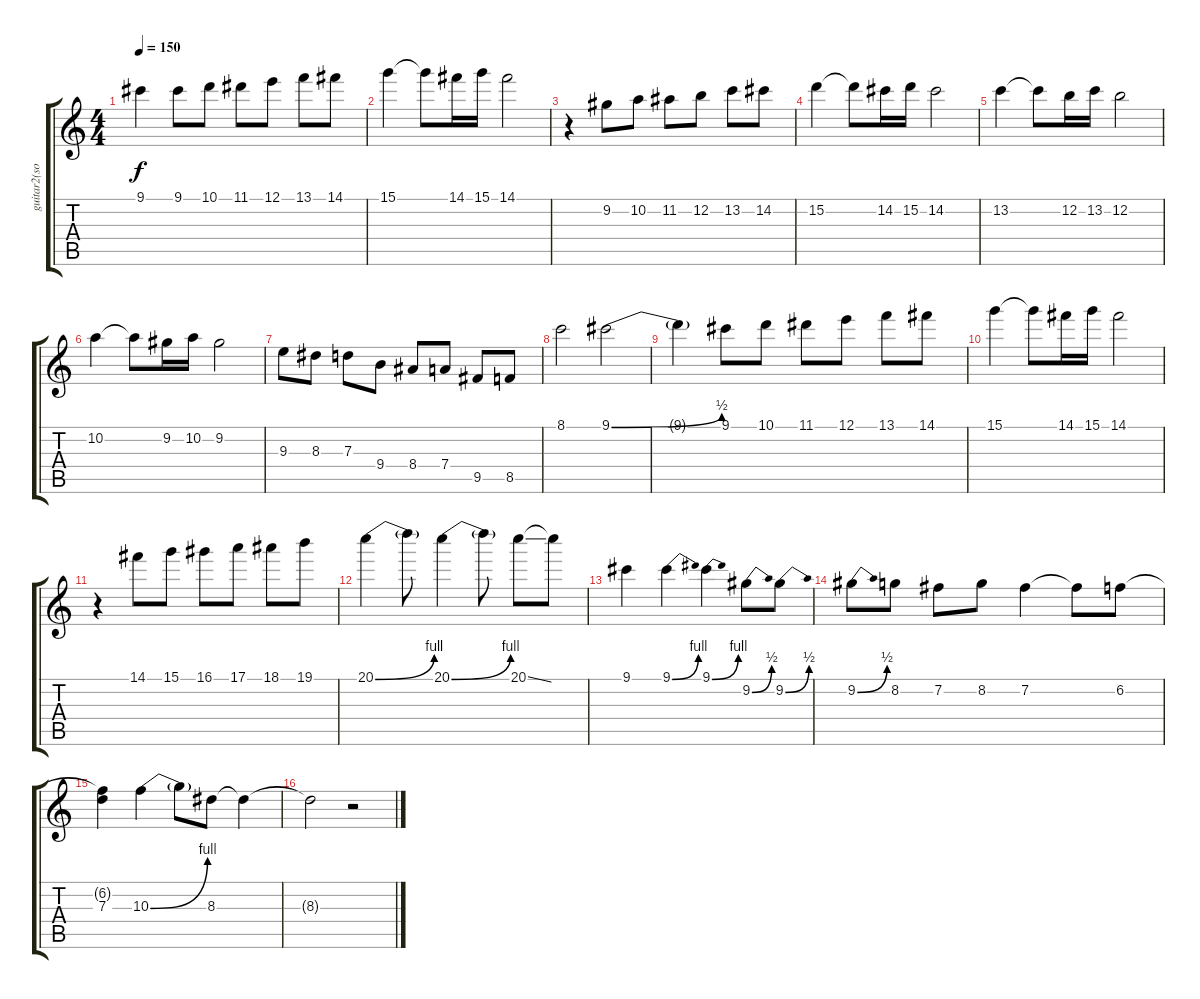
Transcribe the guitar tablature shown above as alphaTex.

\track ("guitar2(solo)" "guitar2(so") {instrument distortionguitar}
\staff {score tabs}
\tuning (E4 B3 G3 D3 A2 E2) {hide}
\ts (4 4)
\tempo 150
\clef g2
\ks c
9.1{t}.4{dy f} 9.1.8 10.1.8 11.1.8 12.1.8 13.1.8 14.1.8 |
15.1.4 15.1{t}.8 14.1.16 15.1.16 14.1.2 |
r.4 9.2.8 10.2.8 11.2.8 12.2.8 13.2.8 14.2.8 |
15.2.4 15.2{t}.8 14.2.16 15.2.16 14.2.2 |
13.2.4 13.2{t}.8 12.2.16 13.2.16 12.2.2 |
10.2.4 10.2{t}.8 9.2.16 10.2.16 9.2.2 |
9.3.8 8.3.8 7.3.8 9.4.8 8.4.8 7.4.8 9.5.8 8.5.8 |
8.1.2 9.1{be (bend 0 0 60 2)}.2 |
9.1{t}.4 9.1.8 10.1.8 11.1.8 12.1.8 13.1.8 14.1.8 |
15.1.4 15.1{t}.8 14.1.16 15.1.16 14.1.2 |
r.4 14.1.8 15.1.8 16.1.8 17.1.8 18.1.8 19.1.8 |
20.1{be (bend 0 0 60 4)}.4 20.1{t}.8 20.1{be (bend 0 0 60 4)}.4 20.1{t}.8 20.1{ss}.8 20.1{t}.8 |
9.1.4 9.1{be (bend 0 0 60 4)}.4 9.1{be (bend 0 0 60 4)}.4 9.2{be (bend 0 0 60 2)}.8 9.2{be (bend 0 0 60 2)}.8 |
9.2{be (bend 0 0 60 2)}.8 8.2.8 7.2.8 8.2.8 7.2.4 7.2{t}.8 6.2.8 |
(6.2{t} 7.3).4 10.3{be (bend 0 0 60 4)}.4 10.3{t}.8 8.3.8 8.3{t}.4 |
8.3{t}.2 r.2
